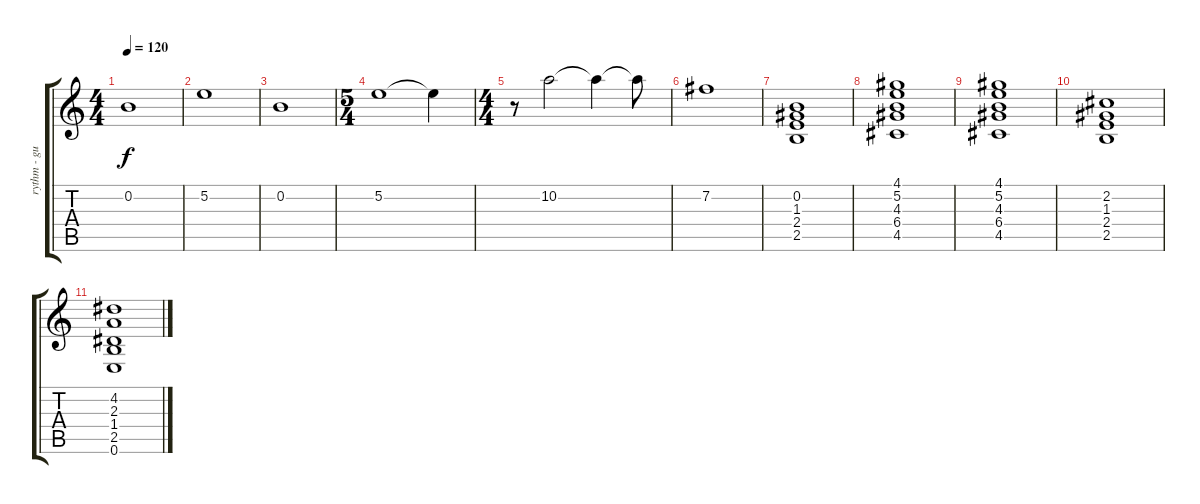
\track ("rythm - guitar" "rythm - gu") {instrument overdrivenguitar}
\staff {score tabs}
\tuning (E4 B3 G3 D3 A2 E2) {hide}
\ts (4 4)
\tempo 120
\clef g2
\ks c
0.2.1{dy f instrument overdrivenguitar} |
5.2.1 |
0.2.1 |
\ts (5 4)
5.2.1 5.2{t}.4 |
\ts (4 4)
r.8 10.2.2 10.2{t}.4 10.2{t}.8 |
7.2.1 |
(0.2 1.3 2.4 2.5).1 |
(4.1 5.2 4.3 6.4 4.5).1 |
(4.1 5.2 4.3 6.4 4.5).1 |
(2.2 1.3 2.4 2.5).1 |
(4.2 2.3 1.4 2.5 0.6).1
